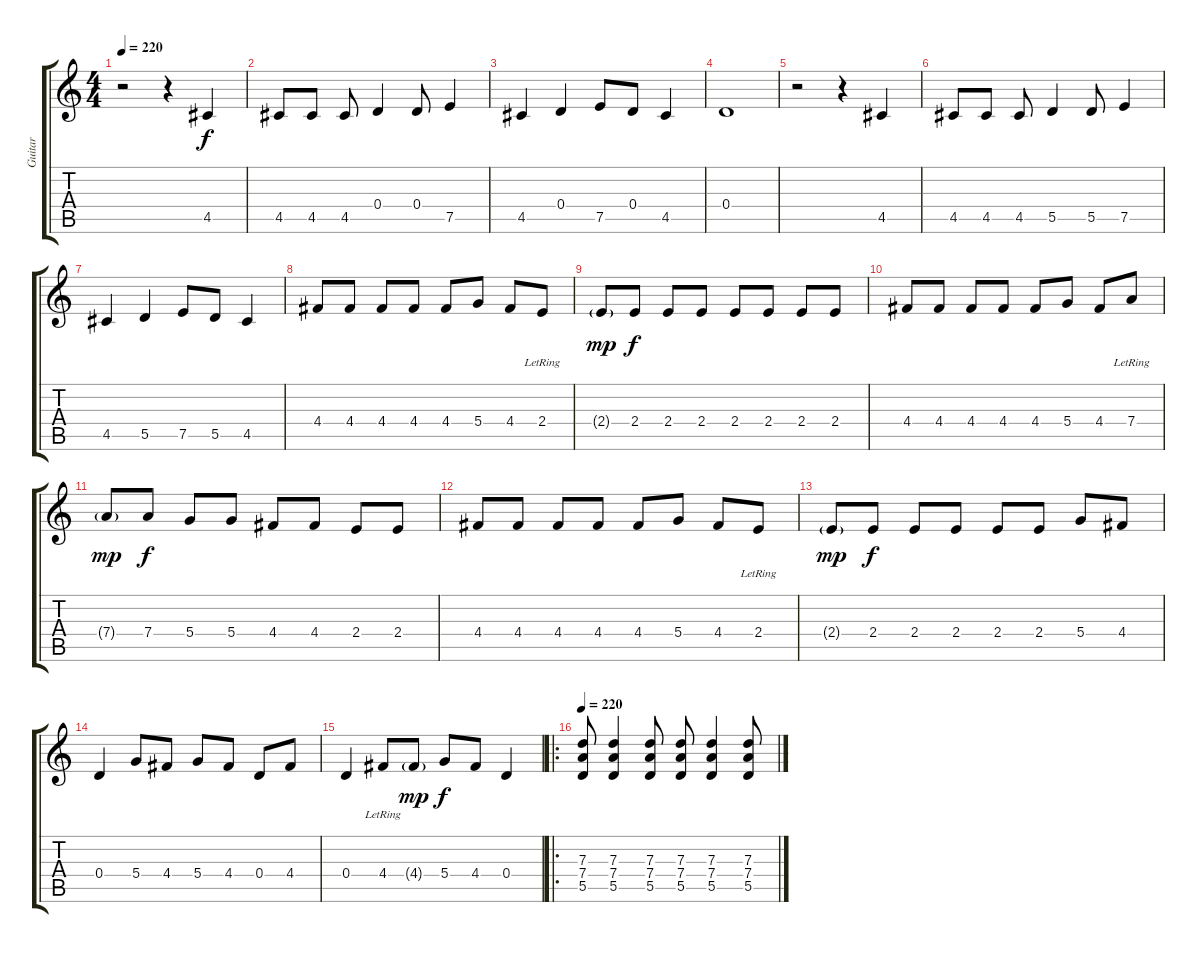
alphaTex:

\track ("Guitar" "Guitar") {instrument acousticguitarnylon}
\staff {score tabs}
\tuning (E4 B3 G3 D3 A2 E2) {hide}
\ts (4 4)
\tempo 220
\clef g2
\ks c
r.2{dy f} r.4 4.5.4 |
4.5.8 4.5.8 4.5.8 0.4.4 0.4.8 7.5.4 |
4.5.4 0.4.4 7.5.8 0.4.8 4.5.4 |
0.4.1 |
r.2 r.4 4.5.4 |
4.5.8 4.5.8 4.5.8 5.5.4 5.5.8 7.5.4 |
4.5.4 5.5.4 7.5.8 5.5.8 4.5.4 |
4.4.8 4.4.8 4.4.8 4.4.8 4.4.8 5.4.8 4.4.8 2.4{lr}.8 |
2.4{g}.8{dy mp} 2.4.8{dy f} 2.4.8 2.4.8 2.4.8 2.4.8 2.4.8 2.4.8 |
4.4.8 4.4.8 4.4.8 4.4.8 4.4.8 5.4.8 4.4.8 7.4{lr}.8 |
7.4{g}.8{dy mp} 7.4.8{dy f} 5.4.8 5.4.8 4.4.8 4.4.8 2.4.8 2.4.8 |
4.4.8 4.4.8 4.4.8 4.4.8 4.4.8 5.4.8 4.4.8 2.4{lr}.8 |
2.4{g}.8{dy mp} 2.4.8{dy f} 2.4.8 2.4.8 2.4.8 2.4.8 5.4.8 4.4.8 |
0.4.4 5.4.8 4.4.8 5.4.8 4.4.8 0.4.8 4.4.8 |
0.4.4 4.4{lr}.8 4.4{g}.8{dy mp} 5.4.8{dy f} 4.4.8 0.4.4 |
\ro
\tempo 220
(7.3 7.4 5.5).8{instrument overdrivenguitar} (7.3 7.4 5.5).4 (7.3 7.4 5.5).8 (7.3 7.4 5.5).8 (7.3 7.4 5.5).4 (7.3 7.4 5.5).8
